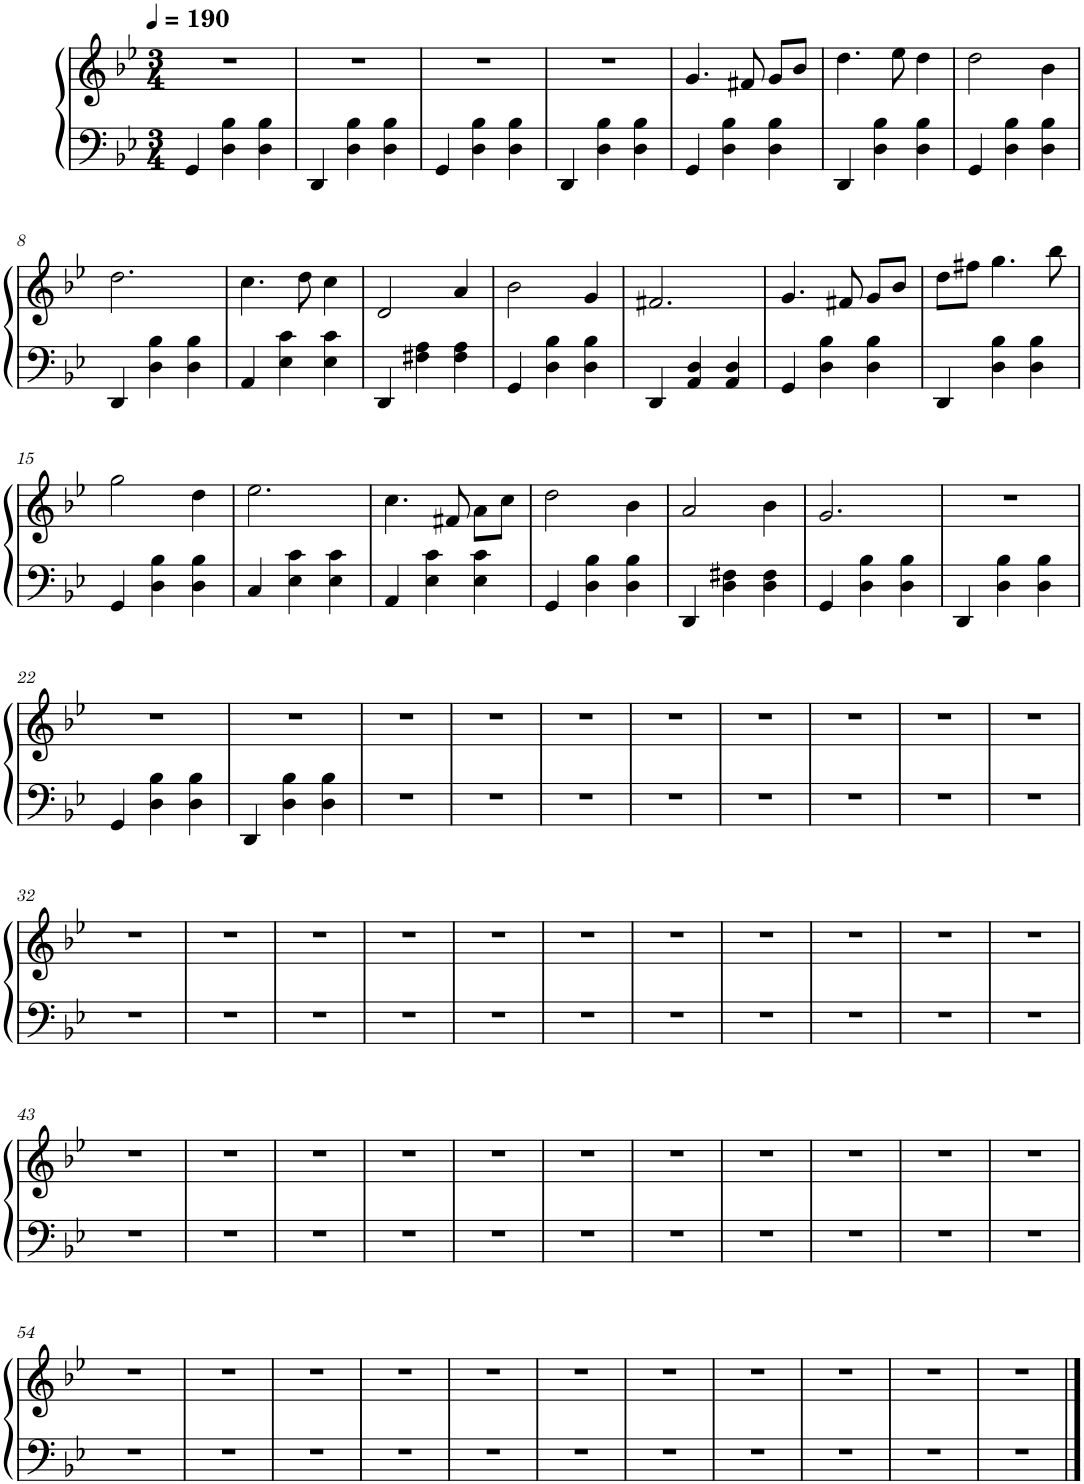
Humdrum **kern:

**kern	**kern
*part1	*part1
*staff2	*staff1
*I"Piano	*
*I'Pno.	*
*clefF4	*clefG2
*k[b-e-]	*k[b-e-]
*M3/4	*M3/4
*MM190	*MM190
=1	=1
4GG/	2.r
4D\ 4B-\	.
4D\ 4B-\	.
=2	=2
4DD/	2.r
4D\ 4B-\	.
4D\ 4B-\	.
=3	=3
4GG/	2.r
4D\ 4B-\	.
4D\ 4B-\	.
=4	=4
4DD/	2.r
4D\ 4B-\	.
4D\ 4B-\	.
=5	=5
4GG/	4.g/
4D\ 4B-\	.
.	8f#X/
4D\ 4B-\	8g/L
.	8b-/J
=6	=6
4DD/	4.dd\
4D\ 4B-\	.
.	8ee-\
4D\ 4B-\	4dd\
=7	=7
4GG/	2dd\
4D\ 4B-\	.
4D\ 4B-\	4b-\
!!LO:LB:g=z
=8	=8
4DD/	2.dd\
4D\ 4B-\	.
4D\ 4B-\	.
=9	=9
4AA/	4.cc\
4E-\ 4c\	.
.	8dd\
4E-\ 4c\	4cc\
=10	=10
4DD/	2d/
4F#X\ 4A\	.
4F#\ 4A\	4a/
=11	=11
4GG/	2b-\
4D\ 4B-\	.
4D\ 4B-\	4g/
=12	=12
4DD/	2.f#X/
4AA/ 4D/	.
4AA/ 4D/	.
=13	=13
4GG/	4.g/
4D\ 4B-\	.
.	8f#X/
4D\ 4B-\	8g/L
.	8b-/J
=14	=14
4DD/	8dd\L
.	8ff#X\J
4D\ 4B-\	4.gg\
4D\ 4B-\	.
.	8bb-\
!!LO:LB:g=z
=15	=15
4GG/	2gg\
4D\ 4B-\	.
4D\ 4B-\	4dd\
=16	=16
4C/	2.ee-\
4E-\ 4c\	.
4E-\ 4c\	.
=17	=17
4AA/	4.cc\
4E-\ 4c\	.
.	8f#X/
4E-\ 4c\	8a\L
.	8cc\J
=18	=18
4GG/	2dd\
4D\ 4B-\	.
4D\ 4B-\	4b-\
=19	=19
4DD/	2a/
4D\ 4F#X\	.
4D\ 4F#\	4b-\
=20	=20
4GG/	2.g/
4D\ 4B-\	.
4D\ 4B-\	.
=21	=21
4DD/	2.r
4D\ 4B-\	.
4D\ 4B-\	.
!!LO:LB:g=z
=22	=22
4GG/	2.r
4D\ 4B-\	.
4D\ 4B-\	.
=23	=23
4DD/	2.r
4D\ 4B-\	.
4D\ 4B-\	.
=24	=24
2.r	2.r
=25	=25
2.r	2.r
=26	=26
2.r	2.r
=27	=27
2.r	2.r
=28	=28
2.r	2.r
=29	=29
2.r	2.r
=30	=30
2.r	2.r
=31	=31
2.r	2.r
!!LO:LB:g=z
=32	=32
2.r	2.r
=33	=33
2.r	2.r
=34	=34
2.r	2.r
=35	=35
2.r	2.r
=36	=36
2.r	2.r
=37	=37
2.r	2.r
=38	=38
2.r	2.r
=39	=39
2.r	2.r
=40	=40
2.r	2.r
=41	=41
2.r	2.r
=42	=42
2.r	2.r
!!LO:LB:g=z
=43	=43
2.r	2.r
=44	=44
2.r	2.r
=45	=45
2.r	2.r
=46	=46
2.r	2.r
=47	=47
2.r	2.r
=48	=48
2.r	2.r
=49	=49
2.r	2.r
=50	=50
2.r	2.r
=51	=51
2.r	2.r
=52	=52
2.r	2.r
=53	=53
2.r	2.r
!!LO:LB:g=z
=54	=54
2.r	2.r
=55	=55
2.r	2.r
=56	=56
2.r	2.r
=57	=57
2.r	2.r
=58	=58
2.r	2.r
=59	=59
2.r	2.r
=60	=60
2.r	2.r
=61	=61
2.r	2.r
=62	=62
2.r	2.r
=63	=63
2.r	2.r
=64	=64
2.r	2.r
==	==
*-	*-
